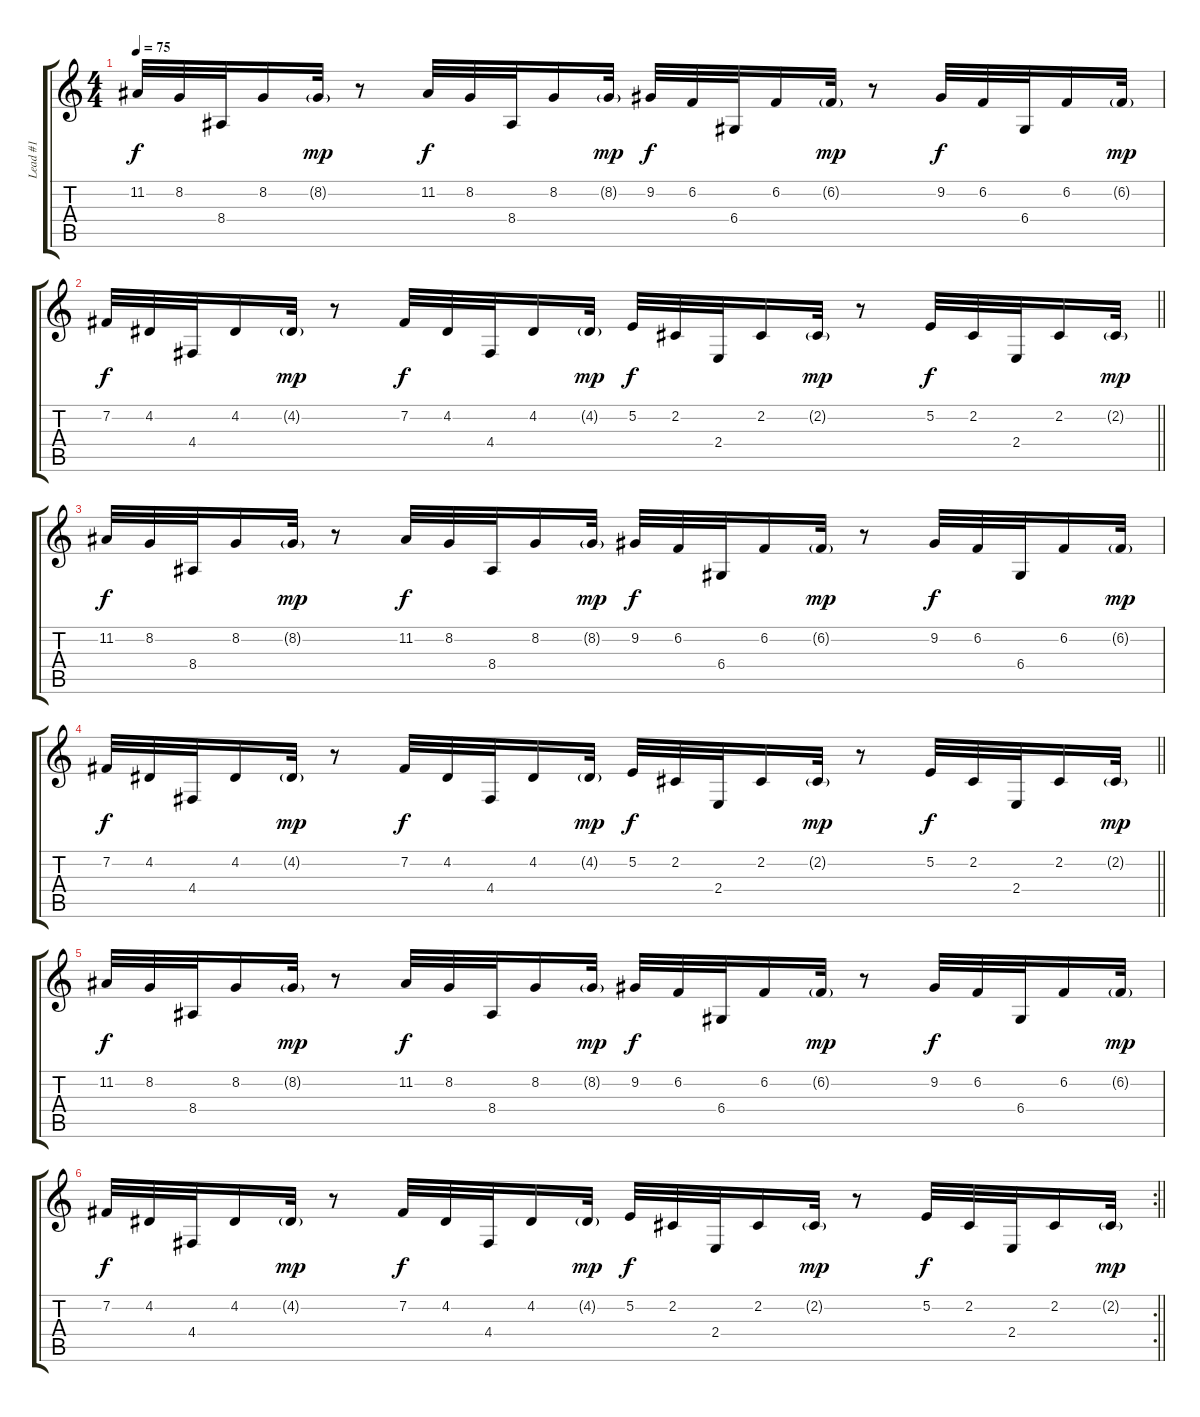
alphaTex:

\track ("Lead #1" "Lead #1") {instrument pad3polysynth}
\staff {score tabs}
\tuning (E4 B3 G3 D3 A2 E2) {hide}
\ts (4 4)
\tempo 75
\clef g2
\ks c
11.2.32{dy f} 8.2.32 8.4.32 8.2.16 8.2{g}.32{dy mp} r.8 11.2.32{dy f} 8.2.32 8.4.32 8.2.16 8.2{g}.32{dy mp} 9.2.32{dy f} 6.2.32 6.4.32 6.2.16 6.2{g}.32{dy mp} r.8 9.2.32{dy f} 6.2.32 6.4.32 6.2.16 6.2{g}.32{dy mp} |
\barLineRight lightlight
7.2.32{dy f} 4.2.32 4.4.32 4.2.16 4.2{g}.32{dy mp} r.8 7.2.32{dy f} 4.2.32 4.4.32 4.2.16 4.2{g}.32{dy mp} 5.2.32{dy f} 2.2.32 2.4.32 2.2.16 2.2{g}.32{dy mp} r.8 5.2.32{dy f} 2.2.32 2.4.32 2.2.16 2.2{g}.32{dy mp} |
\section ("" " ")
11.2.32{dy f} 8.2.32 8.4.32 8.2.16 8.2{g}.32{dy mp} r.8 11.2.32{dy f} 8.2.32 8.4.32 8.2.16 8.2{g}.32{dy mp} 9.2.32{dy f} 6.2.32 6.4.32 6.2.16 6.2{g}.32{dy mp} r.8 9.2.32{dy f} 6.2.32 6.4.32 6.2.16 6.2{g}.32{dy mp} |
\barLineRight lightlight
7.2.32{dy f} 4.2.32 4.4.32 4.2.16 4.2{g}.32{dy mp} r.8 7.2.32{dy f} 4.2.32 4.4.32 4.2.16 4.2{g}.32{dy mp} 5.2.32{dy f} 2.2.32 2.4.32 2.2.16 2.2{g}.32{dy mp} r.8 5.2.32{dy f} 2.2.32 2.4.32 2.2.16 2.2{g}.32{dy mp} |
11.2.32{dy f} 8.2.32 8.4.32 8.2.16 8.2{g}.32{dy mp} r.8 11.2.32{dy f} 8.2.32 8.4.32 8.2.16 8.2{g}.32{dy mp} 9.2.32{dy f} 6.2.32 6.4.32 6.2.16 6.2{g}.32{dy mp} r.8 9.2.32{dy f} 6.2.32 6.4.32 6.2.16 6.2{g}.32{dy mp} |
\rc 2
\barLineRight lightlight
7.2.32{dy f} 4.2.32 4.4.32 4.2.16 4.2{g}.32{dy mp} r.8 7.2.32{dy f} 4.2.32 4.4.32 4.2.16 4.2{g}.32{dy mp} 5.2.32{dy f} 2.2.32 2.4.32 2.2.16 2.2{g}.32{dy mp} r.8 5.2.32{dy f} 2.2.32 2.4.32 2.2.16 2.2{g}.32{dy mp}
